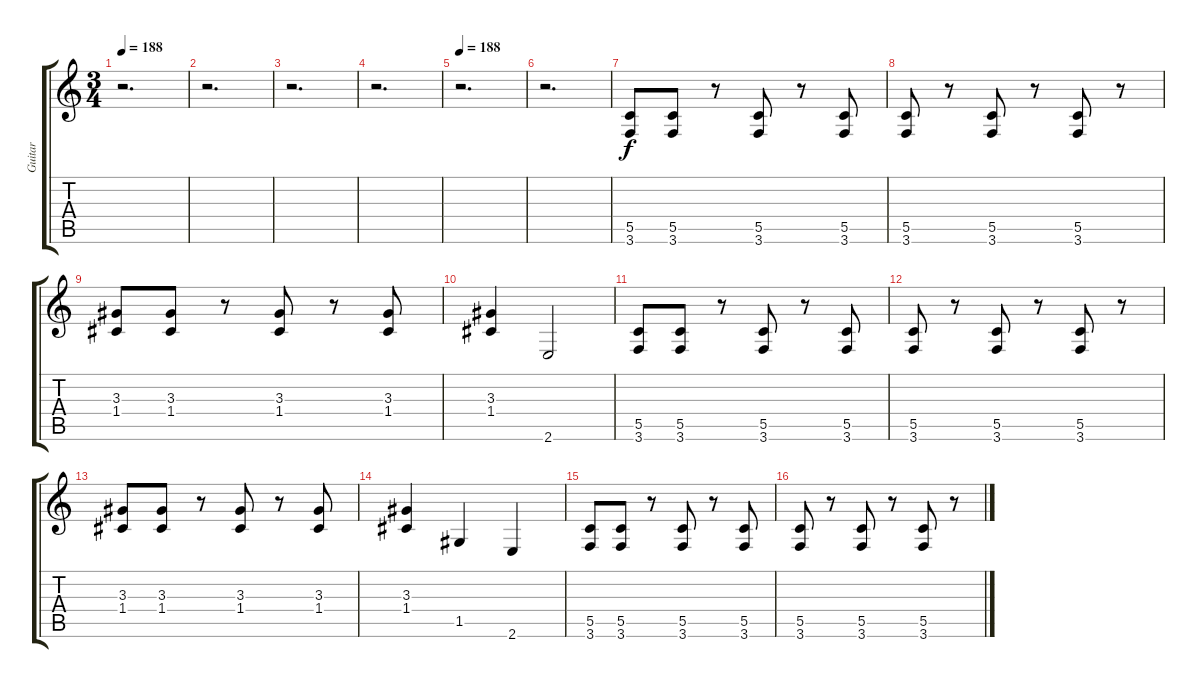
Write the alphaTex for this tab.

\track ("Guitar" "Guitar") {instrument distortionguitar}
\staff {score tabs}
\tuning (D4 A3 F3 C3 G2 D2) {hide}
\ts (3 4)
\tempo 188
\clef g2
\ks c
r.2{d dy f} |
r.2{d} |
r.2{d} |
r.2{d} |
\tempo 188
r.2{d} |
r.2{d} |
(5.5 3.6).8 (5.5 3.6).8 r.8 (5.5 3.6).8 r.8 (5.5 3.6).8 |
(5.5 3.6).8 r.8 (5.5 3.6).8 r.8 (5.5 3.6).8 r.8 |
(3.3 1.4).8 (3.3 1.4).8 r.8 (3.3 1.4).8 r.8 (3.3 1.4).8 |
(3.3 1.4).4 2.6.2 |
(5.5 3.6).8 (5.5 3.6).8 r.8 (5.5 3.6).8 r.8 (5.5 3.6).8 |
(5.5 3.6).8 r.8 (5.5 3.6).8 r.8 (5.5 3.6).8 r.8 |
(3.3 1.4).8 (3.3 1.4).8 r.8 (3.3 1.4).8 r.8 (3.3 1.4).8 |
(3.3 1.4).4 1.5.4 2.6.4 |
(5.5 3.6).8 (5.5 3.6).8 r.8 (5.5 3.6).8 r.8 (5.5 3.6).8 |
(5.5 3.6).8 r.8 (5.5 3.6).8 r.8 (5.5 3.6).8 r.8
